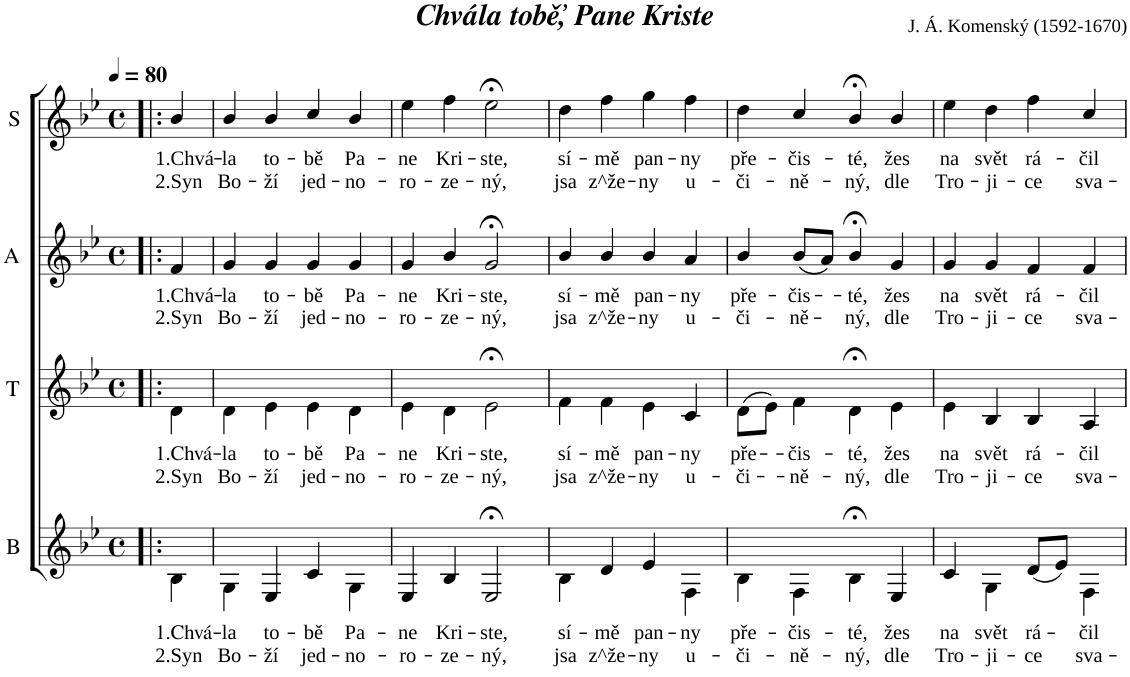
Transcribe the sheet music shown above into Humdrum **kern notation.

**kern	**text	**text	**kern	**text	**text	**kern	**text	**text	**kern	**text	**text
*part4	*part4	*part4	*part3	*part3	*part3	*part2	*part2	*part2	*part1	*part1	*part1
*staff4	*staff4	*staff4	*staff3	*staff3	*staff3	*staff2	*staff2	*staff2	*staff1	*staff1	*staff1
*I"B	*	*	*I"T	*	*	*I"A	*	*	*I"S	*	*
*clefG2	*	*	*clefG2	*	*	*clefG2	*	*	*clefG2	*	*
*k[b-e-]	*	*	*k[b-e-]	*	*	*k[b-e-]	*	*	*k[b-e-]	*	*
*B-:	*	*	*B-:	*	*	*B-:	*	*	*B-:	*	*
*M4/4	*	*	*M4/4	*	*	*M4/4	*	*	*M4/4	*	*
*met(c)	*	*	*met(c)	*	*	*met(c)	*	*	*met(c)	*	*
*MM80	*	*	*MM80	*	*	*MM80	*	*	*MM80	*	*
=1!|:	=1!|:	=1!|:	=1!|:	=1!|:	=1!|:	=1!|:	=1!|:	=1!|:	=1!|:	=1!|:	=1!|:
!	!LO:LY:b	!LO:LY:b	!	!LO:LY:b	!LO:LY:b	!	!LO:LY:b	!LO:LY:b	!	!LO:LY:b	!LO:LY:b
4B-\	1.Chvá	-2.Syn	4d\	1.Chvá	-2.Syn	4f/	1.Chvá	-2.Syn	4b-/	1.Chvá	-2.Syn
=2	=2	=2	=2	=2	=2	=2	=2	=2	=2	=2	=2
!	!LO:LY:b	!LO:LY:b	!	!LO:LY:b	!LO:LY:b	!	!LO:LY:b	!LO:LY:b	!	!LO:LY:b	!LO:LY:b
4G\	la	Bo-	4d\	la	Bo-	4g/	la	Bo-	4b-/	la	Bo-
!	!LO:LY:b	!LO:LY:b	!	!LO:LY:b	!LO:LY:b	!	!LO:LY:b	!LO:LY:b	!	!LO:LY:b	!LO:LY:b
4E-/	-to-	ží	4e-\	-to-	ží	4g/	-to-	ží	4b-/	-to-	ží
!	!LO:LY:b	!LO:LY:b	!	!LO:LY:b	!LO:LY:b	!	!LO:LY:b	!LO:LY:b	!	!LO:LY:b	!LO:LY:b
4c/	-bě	jed-	4e-\	-bě	jed-	4g/	-bě	jed-	4cc/	-bě	jed-
!	!LO:LY:b	!LO:LY:b	!	!LO:LY:b	!LO:LY:b	!	!LO:LY:b	!LO:LY:b	!	!LO:LY:b	!LO:LY:b
4G\	-Pa-	-no-	4d\	-Pa-	-no-	4g/	-Pa-	-no-	4b-/	-Pa-	-no-
=3	=3	=3	=3	=3	=3	=3	=3	=3	=3	=3	=3
!	!LO:LY:b	!LO:LY:b	!	!LO:LY:b	!LO:LY:b	!	!LO:LY:b	!LO:LY:b	!	!LO:LY:b	!LO:LY:b
4E-/	-ne	ro-	4e-\	-ne	ro-	4g/	-ne	ro-	4ee-\	-ne	ro-
!	!LO:LY:b	!LO:LY:b	!	!LO:LY:b	!LO:LY:b	!	!LO:LY:b	!LO:LY:b	!	!LO:LY:b	!LO:LY:b
4B-/	-Kri-	-ze-	4d\	-Kri-	-ze-	4b-/	-Kri-	-ze-	4ff\	-Kri-	-ze-
!	!LO:LY:b	!LO:LY:b	!	!LO:LY:b	!LO:LY:b	!	!LO:LY:b	!LO:LY:b	!	!LO:LY:b	!LO:LY:b
2E-;</	-ste,	ný,	2e-;<\	-ste,	ný,	2g;</	-ste,	ný,	2ee-;<\	-ste,	ný,
=4	=4	=4	=4	=4	=4	=4	=4	=4	=4	=4	=4
!	!LO:LY:b	!LO:LY:b	!	!LO:LY:b	!LO:LY:b	!	!LO:LY:b	!LO:LY:b	!	!LO:LY:b	!LO:LY:b
4B-\	sí-	-jsa	4f\	sí-	-jsa	4b-/	sí-	-jsa	4dd\	sí-	-jsa
!	!LO:LY:b	!LO:LY:b	!	!LO:LY:b	!LO:LY:b	!	!LO:LY:b	!LO:LY:b	!	!LO:LY:b	!LO:LY:b
4d/	mě	z^že-	4f\	mě	z^že-	4b-/	mě	z^že-	4ff\	mě	z^že-
!	!LO:LY:b	!LO:LY:b	!	!LO:LY:b	!LO:LY:b	!	!LO:LY:b	!LO:LY:b	!	!LO:LY:b	!LO:LY:b
4e-/	-pan-	-ny	4e-\	-pan-	-ny	4b-/	-pan-	-ny	4gg\	-pan-	-ny
!	!LO:LY:b	!LO:LY:b	!	!LO:LY:b	!LO:LY:b	!	!LO:LY:b	!LO:LY:b	!	!LO:LY:b	!LO:LY:b
4F\	ny	u-	4c/	ny	u-	4a/	ny	u-	4ff\	ny	u-
=5	=5	=5	=5	=5	=5	=5	=5	=5	=5	=5	=5
!	!LO:LY:b	!LO:LY:b	!	!LO:LY:b	!LO:LY:b	!	!LO:LY:b	!LO:LY:b	!	!LO:LY:b	!LO:LY:b
4B-\	-pře-	-či-	(>8d\L	-pře-	-či-	4b-/	-pře-	-či-	4dd\	-pře-	-či-
.	.	.	8e-\J)	.	.	.	.	.	.	.	.
!	!LO:LY:b	!LO:LY:b	!	!LO:LY:b	!LO:LY:b	!	!LO:LY:b	!LO:LY:b	!	!LO:LY:b	!LO:LY:b
4F\	-čis-	-ně-	4f\	-čis-	-ně-	(<8b-/L	-čis-	-ně-	4cc/	-čis-	-ně-
.	.	.	.	.	.	8a/J)	.	.	.	.	.
!	!LO:LY:b	!LO:LY:b	!	!LO:LY:b	!LO:LY:b	!	!LO:LY:b	!LO:LY:b	!	!LO:LY:b	!LO:LY:b
4B-;<\	-té,	ný,	4d;<\	-té,	ný,	4b-;</	té,	ný,	4b-;</	-té,	ný,
!	!LO:LY:b	!LO:LY:b	!	!LO:LY:b	!LO:LY:b	!	!LO:LY:b	!LO:LY:b	!	!LO:LY:b	!LO:LY:b
4E-/	žes	dle	4e-\	žes	dle	4g/	žes	dle	4b-/	žes	dle
=6	=6	=6	=6	=6	=6	=6	=6	=6	=6	=6	=6
!	!LO:LY:b	!LO:LY:b	!	!LO:LY:b	!LO:LY:b	!	!LO:LY:b	!LO:LY:b	!	!LO:LY:b	!LO:LY:b
4c/	na	Tro	4e-\	na	Tro	4g/	na	Tro	4ee-\	na	Tro
!	!LO:LY:b	!LO:LY:b	!	!LO:LY:b	!LO:LY:b	!	!LO:LY:b	!LO:LY:b	!	!LO:LY:b	!LO:LY:b
4G\	-svět	ji-	4B-/	-svět	ji-	4g/	-svět	ji-	4dd\	-svět	ji-
!	!LO:LY:b	!LO:LY:b	!	!LO:LY:b	!LO:LY:b	!	!LO:LY:b	!LO:LY:b	!	!LO:LY:b	!LO:LY:b
(<8d/L	-rá-	-ce	4B-/	-rá-	-ce	4f/	-rá-	-ce	4ff\	-rá-	-ce
8e-/J)	.	.	.	.	.	.	.	.	.	.	.
!	!LO:LY:b	!LO:LY:b	!	!LO:LY:b	!LO:LY:b	!	!LO:LY:b	!LO:LY:b	!	!LO:LY:b	!LO:LY:b
4F\	čil	sva-	4A/	čil	sva-	4f/	čil	sva-	4cc/	čil	sva-
=	=	=	=	=	=	=	=	=	=	=	=
*-	*-	*-	*-	*-	*-	*-	*-	*-	*-	*-	*-
